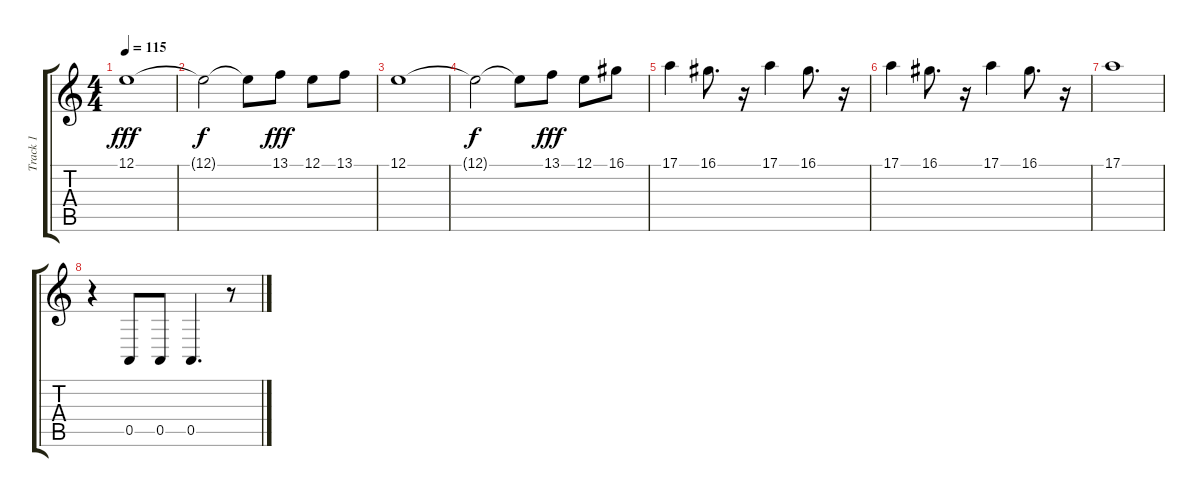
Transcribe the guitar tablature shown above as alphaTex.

\track ("Track 1" "Track 1") {instrument tremolostrings}
\staff {score tabs}
\tuning (E4 B3 G3 D3 A2 E2) {hide}
\ts (4 4)
\tempo 115
\clef g2
\ks c
12.1.1{dy fff} |
12.1{t}.2{dy f} 12.1{t}.8 13.1.8{dy fff} 12.1.8 13.1.8 |
12.1.1 |
12.1{t}.2{dy f} 12.1{t}.8 13.1.8{dy fff} 12.1.8 16.1.8 |
17.1.4 16.1.8{d} r.16 17.1.4 16.1.8{d} r.16 |
17.1.4 16.1.8{d} r.16 17.1.4 16.1.8{d} r.16 |
17.1.1 |
r.4 0.5.8 0.5.8 0.5.4{d} r.8
